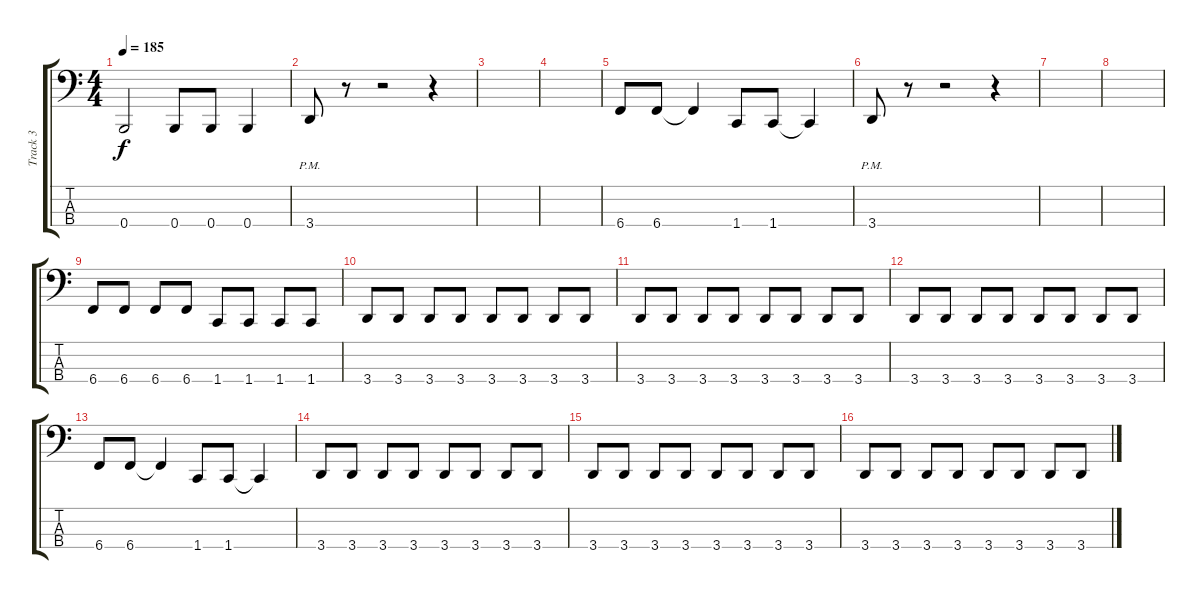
\track ("Track 3" "Track 3") {instrument electricbasspick}
\staff {score tabs}
\tuning (E2 B1 Gb1 B0) {hide}
\ts (4 4)
\tempo 185
\clef f4
\ks c
0.4{t}.2{dy f} 0.4.8 0.4.8 0.4.4 |
3.4{pm}.8 r.8 r.2 r.4 |
|
|
6.4.8 6.4.8 6.4{t}.4 1.4.8 1.4.8 1.4{t}.4 |
3.4{pm}.8 r.8 r.2 r.4 |
|
|
6.4.8 6.4.8 6.4.8 6.4.8 1.4.8 1.4.8 1.4.8 1.4.8 |
3.4.8 3.4.8 3.4.8 3.4.8 3.4.8 3.4.8 3.4.8 3.4.8 |
3.4.8 3.4.8 3.4.8 3.4.8 3.4.8 3.4.8 3.4.8 3.4.8 |
3.4.8 3.4.8 3.4.8 3.4.8 3.4.8 3.4.8 3.4.8 3.4.8 |
6.4.8 6.4.8 6.4{t}.4 1.4.8 1.4.8 1.4{t}.4 |
3.4.8 3.4.8 3.4.8 3.4.8 3.4.8 3.4.8 3.4.8 3.4.8 |
3.4.8 3.4.8 3.4.8 3.4.8 3.4.8 3.4.8 3.4.8 3.4.8 |
3.4.8 3.4.8 3.4.8 3.4.8 3.4.8 3.4.8 3.4.8 3.4.8
